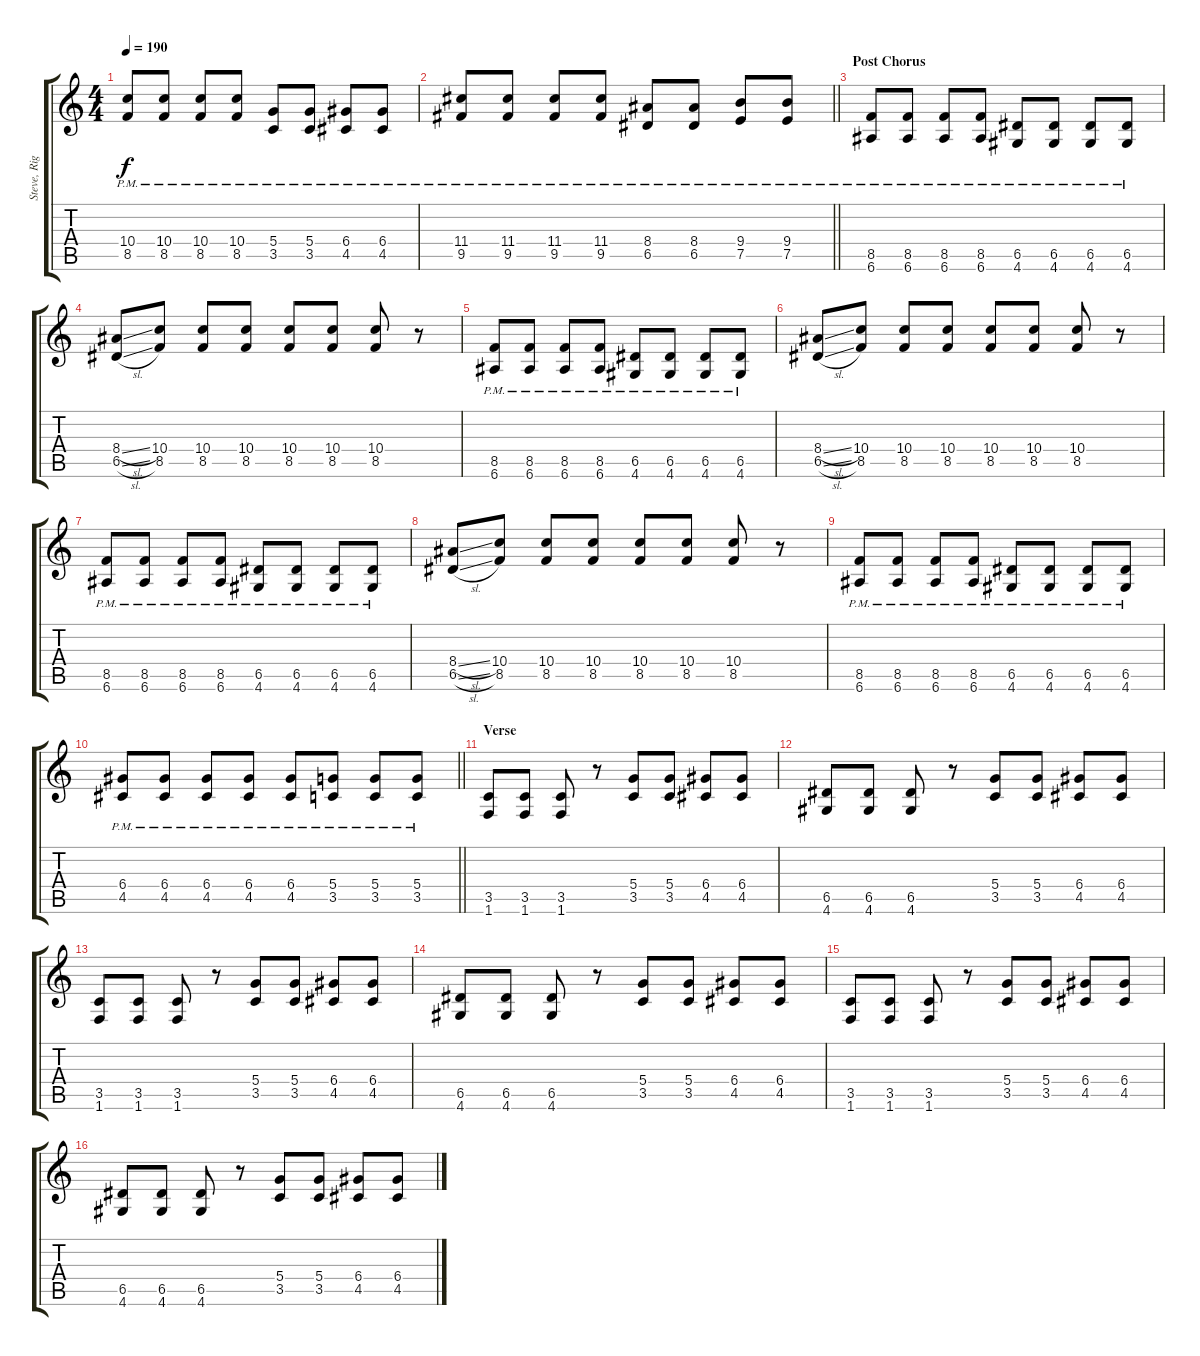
\track ("Steve, Righ? Left" "Steve, Rig") {instrument distortionguitar}
\staff {score tabs}
\tuning (E4 B3 G3 D3 A2 E2) {hide}
\ts (4 4)
\tempo 190
\clef g2
\ks c
(10.4{pm} 8.5{pm}).8{dy f} (10.4{pm} 8.5{pm}).8 (10.4{pm} 8.5{pm}).8 (10.4{pm} 8.5{pm}).8 (5.4{pm} 3.5{pm}).8 (5.4{pm} 3.5{pm}).8 (6.4{pm} 4.5{pm}).8 (6.4{pm} 4.5{pm}).8 |
\barLineRight lightlight
(11.4{pm} 9.5{pm}).8 (11.4{pm} 9.5{pm}).8 (11.4{pm} 9.5{pm}).8 (11.4{pm} 9.5{pm}).8 (8.4{pm} 6.5{pm}).8 (8.4{pm} 6.5{pm}).8 (9.4{pm} 7.5{pm}).8 (9.4{pm} 7.5{pm}).8 |
\section ("" "Post Chorus")
(8.5{pm} 6.6{pm}).8 (8.5{pm} 6.6{pm}).8 (8.5{pm} 6.6{pm}).8 (8.5{pm} 6.6{pm}).8 (6.5{pm} 4.6{pm}).8 (6.5{pm} 4.6{pm}).8 (6.5{pm} 4.6{pm}).8 (6.5{pm} 4.6{pm}).8 |
(8.4{sl} 6.5{sl}).8 (10.4 8.5).8 (10.4 8.5).8 (10.4 8.5).8 (10.4 8.5).8 (10.4 8.5).8 (10.4 8.5).8 r.8 |
(8.5{pm} 6.6{pm}).8 (8.5{pm} 6.6{pm}).8 (8.5{pm} 6.6{pm}).8 (8.5{pm} 6.6{pm}).8 (6.5{pm} 4.6{pm}).8 (6.5{pm} 4.6{pm}).8 (6.5{pm} 4.6{pm}).8 (6.5{pm} 4.6{pm}).8 |
(8.4{sl} 6.5{sl}).8 (10.4 8.5).8 (10.4 8.5).8 (10.4 8.5).8 (10.4 8.5).8 (10.4 8.5).8 (10.4 8.5).8 r.8 |
(8.5{pm} 6.6{pm}).8 (8.5{pm} 6.6{pm}).8 (8.5{pm} 6.6{pm}).8 (8.5{pm} 6.6{pm}).8 (6.5{pm} 4.6{pm}).8 (6.5{pm} 4.6{pm}).8 (6.5{pm} 4.6{pm}).8 (6.5{pm} 4.6{pm}).8 |
(8.4{sl} 6.5{sl}).8 (10.4 8.5).8 (10.4 8.5).8 (10.4 8.5).8 (10.4 8.5).8 (10.4 8.5).8 (10.4 8.5).8 r.8 |
(8.5{pm} 6.6{pm}).8 (8.5{pm} 6.6{pm}).8 (8.5{pm} 6.6{pm}).8 (8.5{pm} 6.6{pm}).8 (6.5{pm} 4.6{pm}).8 (6.5{pm} 4.6{pm}).8 (6.5{pm} 4.6{pm}).8 (6.5{pm} 4.6{pm}).8 |
\barLineRight lightlight
(6.4{pm} 4.5{pm}).8 (6.4{pm} 4.5{pm}).8 (6.4{pm} 4.5{pm}).8 (6.4{pm} 4.5{pm}).8 (6.4{pm} 4.5{pm}).8 (5.4{pm} 3.5{pm}).8 (5.4{pm} 3.5{pm}).8 (5.4{pm} 3.5{pm}).8 |
\section ("" "Verse")
(3.5 1.6).8 (3.5 1.6).8 (3.5 1.6).8 r.8 (5.4 3.5).8 (5.4 3.5).8 (6.4 4.5).8 (6.4 4.5).8 |
(6.5 4.6).8 (6.5 4.6).8 (6.5 4.6).8 r.8 (5.4 3.5).8 (5.4 3.5).8 (6.4 4.5).8 (6.4 4.5).8 |
(3.5 1.6).8 (3.5 1.6).8 (3.5 1.6).8 r.8 (5.4 3.5).8 (5.4 3.5).8 (6.4 4.5).8 (6.4 4.5).8 |
(6.5 4.6).8 (6.5 4.6).8 (6.5 4.6).8 r.8 (5.4 3.5).8 (5.4 3.5).8 (6.4 4.5).8 (6.4 4.5).8 |
(3.5 1.6).8 (3.5 1.6).8 (3.5 1.6).8 r.8 (5.4 3.5).8 (5.4 3.5).8 (6.4 4.5).8 (6.4 4.5).8 |
(6.5 4.6).8 (6.5 4.6).8 (6.5 4.6).8 r.8 (5.4 3.5).8 (5.4 3.5).8 (6.4 4.5).8 (6.4 4.5).8
